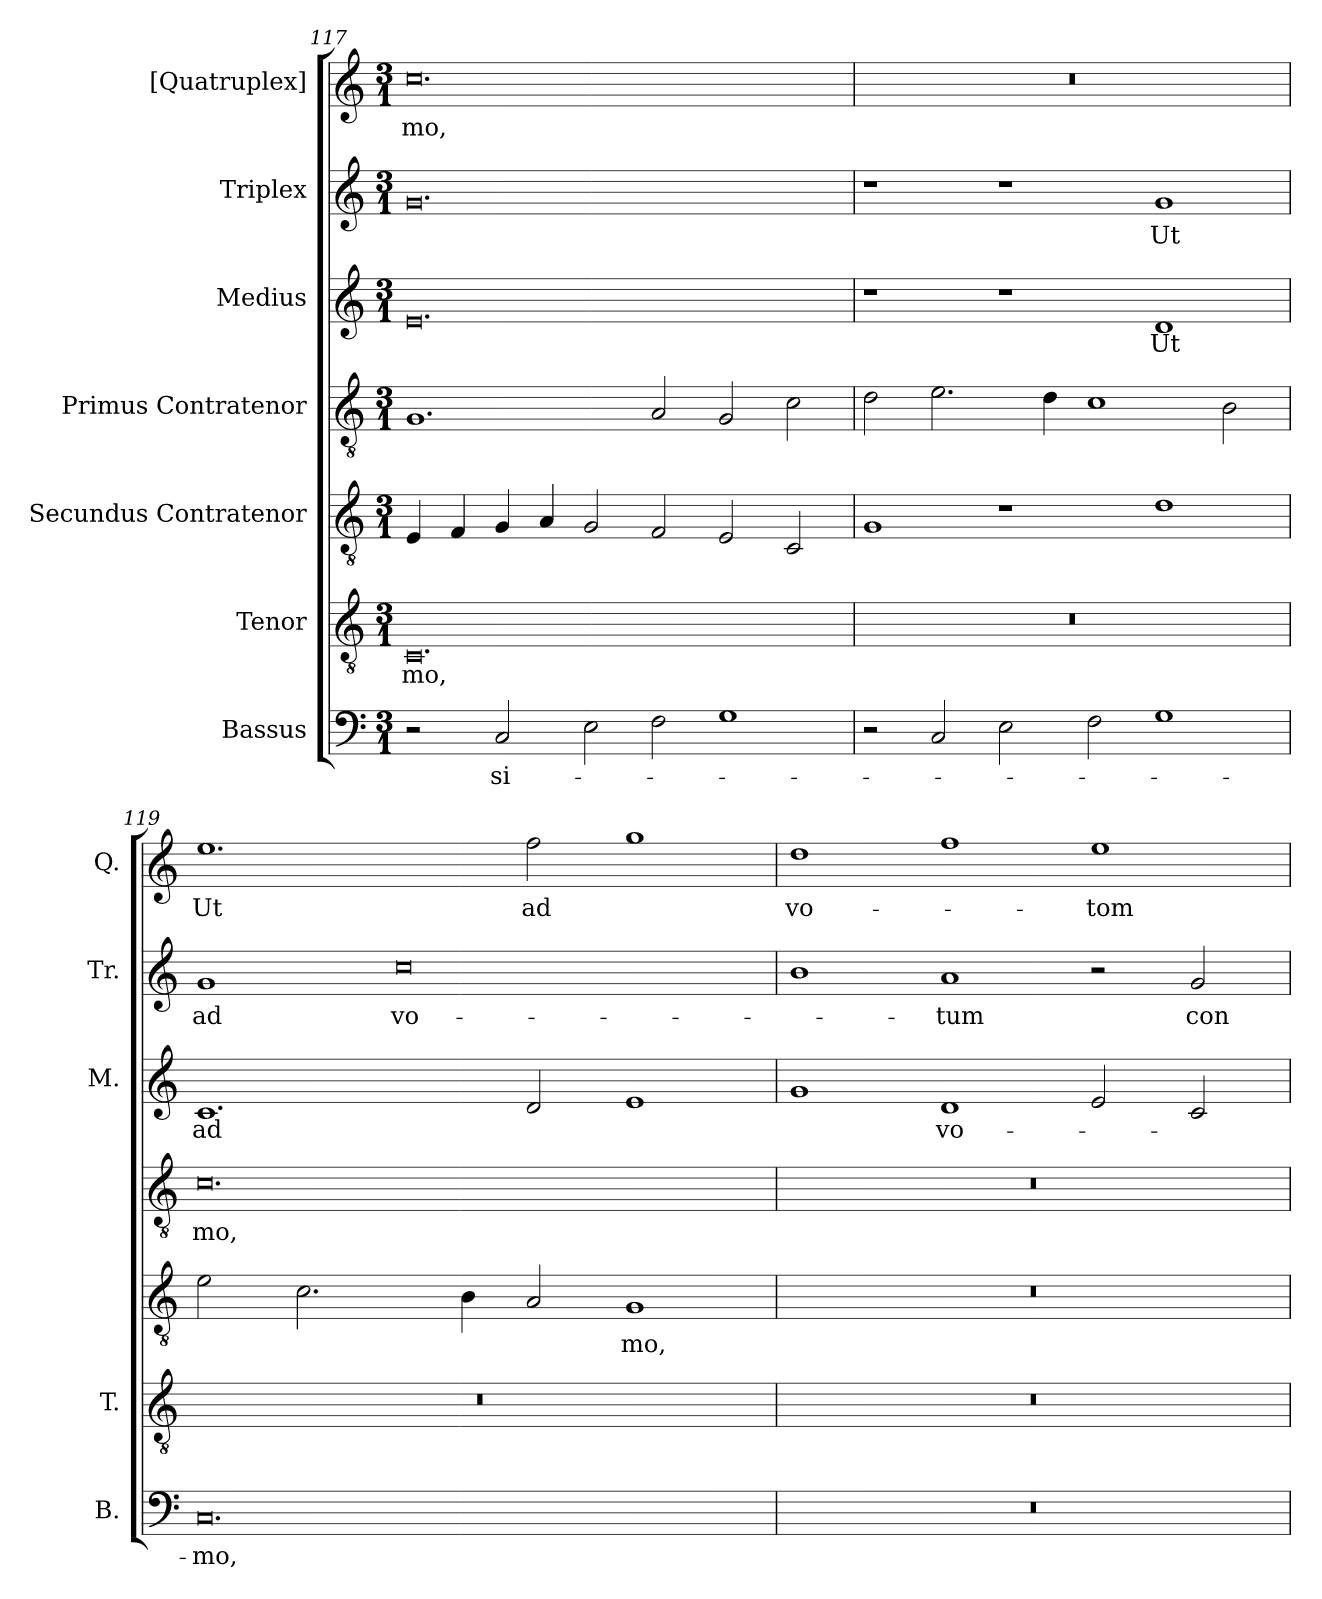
**kern	**text	**kern	**text	**kern	**text	**kern	**text	**kern	**text	**kern	**text	**kern	**text
*part7	*part7	*part6	*part6	*part5	*part5	*part4	*part4	*part3	*part3	*part2	*part2	*part1	*part1
*staff7	*staff7	*staff6	*staff6	*staff5	*staff5	*staff4	*staff4	*staff3	*staff3	*staff2	*staff2	*staff1	*staff1
*I"Bassus	*	*I"Tenor	*	*I"Secundus Contratenor	*	*I"Primus Contratenor	*	*I"Medius	*	*I"Triplex	*	*I"[Quatruplex]	*
*I'B.	*	*I'T.	*	*	*	*	*	*I'M.	*	*I'Tr.	*	*I'Q.	*
*clefF4	*	*clefGv2	*	*clefGv2	*	*clefGv2	*	*clefG2	*	*clefG2	*	*clefG2	*
*	*	*ITrd7c12	*	*ITrd7c12	*	*ITrd7c12	*	*	*	*	*	*	*
*k[]	*	*k[]	*	*k[]	*	*k[]	*	*k[]	*	*k[]	*	*k[]	*
*C:	*	*C:	*	*C:	*	*C:	*	*C:	*	*C:	*	*C:	*
*M3/1	*	*M3/1	*	*M3/1	*	*M3/1	*	*M3/1	*	*M3/1	*	*M3/1	*
=117	=117	=117	=117	=117	=117	=117	=117	=117	=117	=117	=117	=117	=117
!	!	!	!LO:LY:b:color=#000000	!	!	!	!	!	!	!	!	!	!
!	!	!	!	!	!	!	!	!	!	!	!	!	!LO:LY:b:color=#000000
2r	.	0.CCi	-mo,	4EEi/	.	1.GGi	.	0.ei	.	0.gi	.	0.cci	-mo,
.	.	.	.	4FFi/	.	.	.	.	.	.	.	.	.
!	!LO:LY:b:color=#000000	!	!	!	!	!	!	!	!	!	!	!	!
2Ci/	-si-	.	.	4GGi/	.	.	.	.	.	.	.	.	.
.	.	.	.	4AAi/	.	.	.	.	.	.	.	.	.
2Ei\	.	.	.	2GGi/	.	.	.	.	.	.	.	.	.
2Fi\	.	.	.	2FFi/	.	2AAi/	.	.	.	.	.	.	.
1Gi	.	.	.	2EEi/	.	2GGi/	.	.	.	.	.	.	.
.	.	.	.	2CCi/	.	2Ci\	.	.	.	.	.	.	.
=118	=118	=118	=118	=118	=118	=118	=118	=118	=118	=118	=118	=118	=118
!	!	!LO:N:vis=1	!	!	!	!	!	!	!	!	!	!LO:N:vis=1	!
2r	.	0.r	.	1GGi	.	2Di\	.	1r	.	1r	.	0.r	.
2Ci/	.	.	.	.	.	2.Ei\	.	.	.	.	.	.	.
2Ei\	.	.	.	1r	.	.	.	1r	.	1r	.	.	.
.	.	.	.	.	.	4Di\	.	.	.	.	.	.	.
2Fi\	.	.	.	.	.	1Ci	.	.	.	.	.	.	.
!	!	!	!	!	!	!	!	!	!LO:LY:b:color=#000000	!	!	!	!
!	!	!	!	!	!	!	!	!	!	!	!LO:LY:b:color=#000000	!	!
1Gi	.	.	.	1Di	.	.	.	1di	Ut	1gi	Ut	.	.
.	.	.	.	.	.	2BBi\	.	.	.	.	.	.	.
!!LO:LB:g=z
=119	=119	=119	=119	=119	=119	=119	=119	=119	=119	=119	=119	=119	=119
!	!LO:LY:b:color=#000000	!LO:N:vis=1	!	!	!	!	!	!	!	!	!	!	!
!	!	!	!	!	!	!	!LO:LY:b:color=#000000	!	!	!	!	!	!
!	!	!	!	!	!	!	!	!	!LO:LY:b:color=#000000	!	!	!	!
!	!	!	!	!	!	!	!	!	!	!	!LO:LY:b:color=#000000	!	!
!	!	!	!	!	!	!	!	!	!	!	!	!	!LO:LY:b:color=#000000
0.Ci	-mo,	0.r	.	2Ei\	.	0.Ci	-mo,	1.ci	ad	1gi	ad	1.eei	Ut
.	.	.	.	2.Ci\	.	.	.	.	.	.	.	.	.
!	!	!	!	!	!	!	!	!	!	!	!LO:LY:b:color=#000000	!	!
.	.	.	.	.	.	.	.	.	.	0cci	vo-	.	.
.	.	.	.	4BBi\	.	.	.	.	.	.	.	.	.
!	!	!	!	!	!	!	!	!	!	!	!	!	!LO:LY:b:color=#000000
.	.	.	.	2AAi/	.	.	.	2di/	.	.	.	2ffi\	ad
!	!	!	!	!	!LO:LY:b:color=#000000	!	!	!	!	!	!	!	!
.	.	.	.	1GGi	-mo,	.	.	1ei	.	.	.	1ggi	.
=120	=120	=120	=120	=120	=120	=120	=120	=120	=120	=120	=120	=120	=120
!LO:N:vis=1	!	!LO:N:vis=1	!	!LO:N:vis=1	!	!LO:N:vis=1	!	!	!	!	!	!	!
!	!	!	!	!	!	!	!	!	!	!	!	!	!LO:LY:b:color=#000000
0.r	.	0.r	.	0.r	.	0.r	.	1gi	.	1bi	.	1ddi	vo-
!	!	!	!	!	!	!	!	!	!LO:LY:b:color=#000000	!	!	!	!
!	!	!	!	!	!	!	!	!	!	!	!LO:LY:b:color=#000000	!	!
.	.	.	.	.	.	.	.	1di	vo-	1ai	-tum	1ffi	.
!	!	!	!	!	!	!	!	!	!	!	!	!	!LO:LY:b:color=#000000
.	.	.	.	.	.	.	.	2ei/	.	2r	.	1eei	-tom
!	!	!	!	!	!	!	!	!	!	!	!LO:LY:b:color=#000000	!	!
.	.	.	.	.	.	.	.	2ci/	.	2gi/	con-	.	.
=	=	=	=	=	=	=	=	=	=	=	=	=	=
*-	*-	*-	*-	*-	*-	*-	*-	*-	*-	*-	*-	*-	*-
